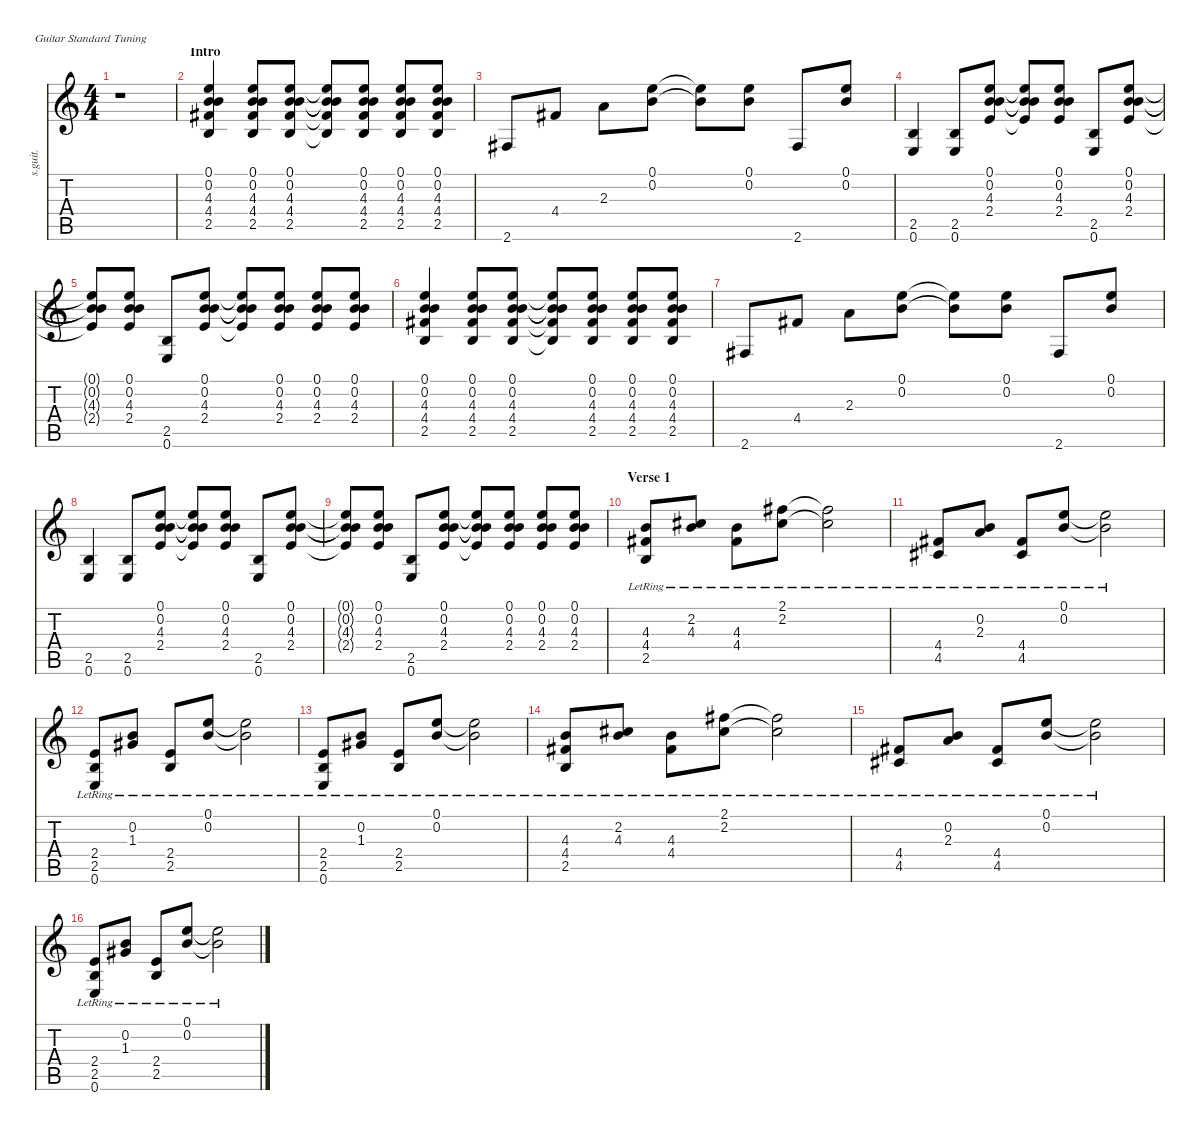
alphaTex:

\defaultSystemsLayout 4
\hideDynamics
\bracketExtendMode nobrackets
\track ("Dave Grohl - Rhythm 2" "s.guit.") {instrument overdrivenguitar}
\staff {score tabs}
\tuning (E4 B3 G3 D3 A2 E2)
\ts (4 4)
\beaming (8 2 2 2 2)
\tempo (136 hide)
\clef g2
\ks c
r.1{dy f instrument overdrivenguitar} |
\section ("" "Intro")
(0.1 0.2 4.3 4.4{acc #} 2.5).4 (0.1 0.2 4.3 4.4{acc #} 2.5).8 (0.1 0.2 4.3 4.4{acc #} 2.5).8 (0.1{t} 0.2{t} 4.3{t} 4.4{t acc #} 2.5{t}).8 (0.1 0.2 4.3 4.4{acc #} 2.5).8 (0.1 0.2 4.3 4.4{acc #} 2.5).8 (0.1 0.2 4.3 4.4{acc #} 2.5).8 |
2.6{acc #}.8 4.4{acc #}.8 2.3.8 (0.1 0.2).8 (0.1{t} 0.2{t}).8 (0.1 0.2).8 2.6{acc #}.8 (0.1 0.2).8 |
(2.5 0.6).4 (2.5 0.6).8 (0.1 0.2 4.3 2.4).8 (0.1{t} 0.2{t} 4.3{t} 2.4{t}).8 (0.1 0.2 4.3 2.4).8 (2.5 0.6).8 (0.1 0.2 4.3 2.4).8 |
(0.1{t} 0.2{t} 4.3{t} 2.4{t}).8 (0.1 0.2 4.3 2.4).8 (2.5 0.6).8 (0.1 0.2 4.3 2.4).8 (0.1{t} 0.2{t} 4.3{t} 2.4{t}).8 (0.1 0.2 4.3 2.4).8 (0.1 0.2 4.3 2.4).8 (0.1 0.2 4.3 2.4).8 |
(0.1 0.2 4.3 4.4{acc #} 2.5).4 (0.1 0.2 4.3 4.4{acc #} 2.5).8 (0.1 0.2 4.3 4.4{acc #} 2.5).8 (0.1{t} 0.2{t} 4.3{t} 4.4{t acc #} 2.5{t}).8 (0.1 0.2 4.3 4.4{acc #} 2.5).8 (0.1 0.2 4.3 4.4{acc #} 2.5).8 (0.1 0.2 4.3 4.4{acc #} 2.5).8 |
2.6{acc #}.8 4.4{acc #}.8 2.3.8 (0.1 0.2).8 (0.1{t} 0.2{t}).8 (0.1 0.2).8 2.6{acc #}.8 (0.1 0.2).8 |
(2.5 0.6).4 (2.5 0.6).8 (0.1 0.2 4.3 2.4).8 (0.1{t} 0.2{t} 4.3{t} 2.4{t}).8 (0.1 0.2 4.3 2.4).8 (2.5 0.6).8 (0.1 0.2 4.3 2.4).8 |
(0.1{t} 0.2{t} 4.3{t} 2.4{t}).8 (0.1 0.2 4.3 2.4).8 (2.5 0.6).8 (0.1 0.2 4.3 2.4).8 (0.1{t} 0.2{t} 4.3{t} 2.4{t}).8 (0.1 0.2 4.3 2.4).8 (0.1 0.2 4.3 2.4).8 (0.1 0.2 4.3 2.4).8 |
\section ("" "Verse 1")
(4.3{lr} 4.4{lr acc #} 2.5{lr}).8 (2.2{lr acc #} 4.3{lr}).8 (4.3{lr} 4.4{lr acc #}).8 (2.1{lr acc #} 2.2{lr acc #}).8 (2.1{lr t acc #} 2.2{lr t acc #}).2 |
(4.4{lr acc #} 4.5{lr acc #}).8 (0.2{lr} 2.3{lr}).8 (4.4{lr acc #} 4.5{lr acc #}).8 (0.1{lr} 0.2{lr}).8 (0.1{lr t} 0.2{lr t}).2 |
(2.4{lr} 2.5{lr} 0.6{lr}).8 (0.2{lr} 1.3{lr acc #}).8 (2.4{lr} 2.5{lr}).8 (0.1{lr} 0.2{lr}).8 (0.1{lr t} 0.2{lr t}).2 |
(2.4{lr} 2.5{lr} 0.6{lr}).8 (0.2{lr} 1.3{lr acc #}).8 (2.4{lr} 2.5{lr}).8 (0.1{lr} 0.2{lr}).8 (0.1{lr t} 0.2{lr t}).2 |
(4.3{lr} 4.4{lr acc #} 2.5{lr}).8 (2.2{lr acc #} 4.3{lr}).8 (4.3{lr} 4.4{lr acc #}).8 (2.1{lr acc #} 2.2{lr acc #}).8 (2.1{lr t acc #} 2.2{lr t acc #}).2 |
(4.4{lr acc #} 4.5{lr acc #}).8 (0.2{lr} 2.3{lr}).8 (4.4{lr acc #} 4.5{lr acc #}).8 (0.1{lr} 0.2{lr}).8 (0.1{lr t} 0.2{lr t}).2 |
(2.4{lr} 2.5{lr} 0.6{lr}).8 (0.2{lr} 1.3{lr acc #}).8 (2.4{lr} 2.5{lr}).8 (0.1{lr} 0.2{lr}).8 (0.1{lr t} 0.2{lr t}).2
